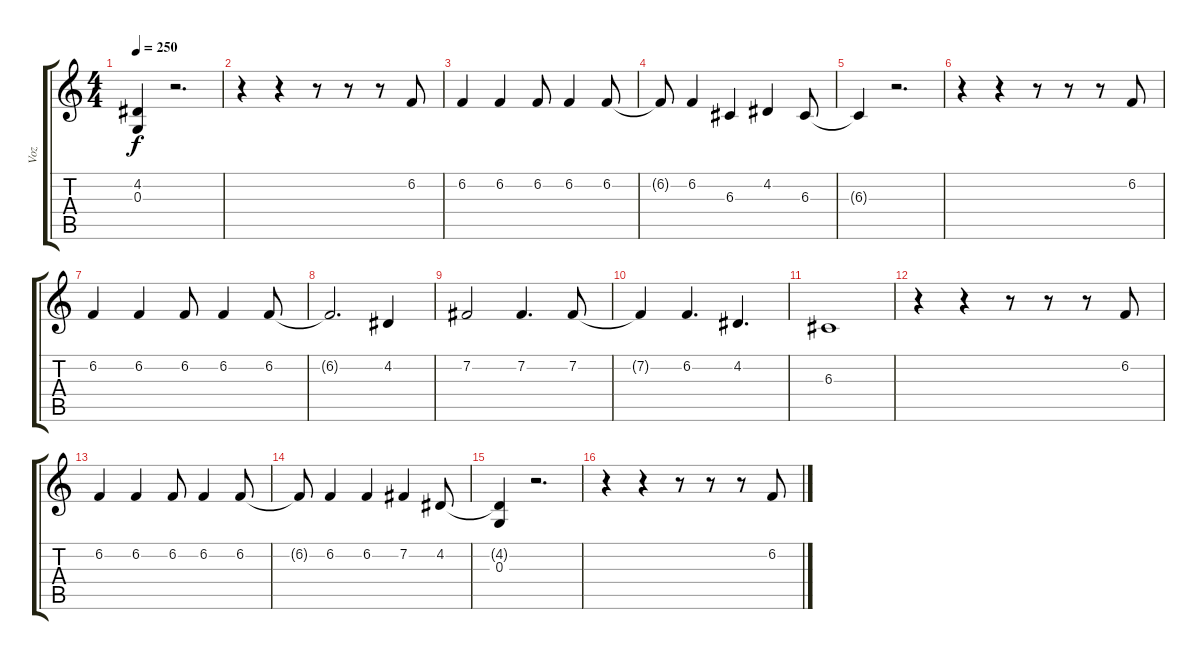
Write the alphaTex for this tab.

\track ("Voz" "Voz") {instrument bassoon}
\staff {score tabs}
\tuning (E4 B3 G3 D3 A2 E2) {hide}
\ts (4 4)
\tempo 250
\clef g2
\ks c
(4.2{t} 0.3).4{dy f} r.2{d} |
r.4 r.4 r.8 r.8 r.8 6.2.8 |
6.2.4 6.2.4 6.2.8 6.2.4 6.2.8 |
6.2{t}.8 6.2.4 6.3.4 4.2.4 6.3.8 |
6.3{t}.4 r.2{d} |
r.4 r.4 r.8 r.8 r.8 6.2.8 |
6.2.4 6.2.4 6.2.8 6.2.4 6.2.8 |
6.2{t}.2{d} 4.2.4 |
7.2.2 7.2.4{d} 7.2.8 |
7.2{t}.4 6.2.4{d} 4.2.4{d} |
6.3.1 |
r.4 r.4 r.8 r.8 r.8 6.2.8 |
6.2.4 6.2.4 6.2.8 6.2.4 6.2.8 |
6.2{t}.8 6.2.4 6.2.4 7.2.4 4.2.8 |
(4.2{t} 0.3).4 r.2{d} |
r.4 r.4 r.8 r.8 r.8 6.2.8
